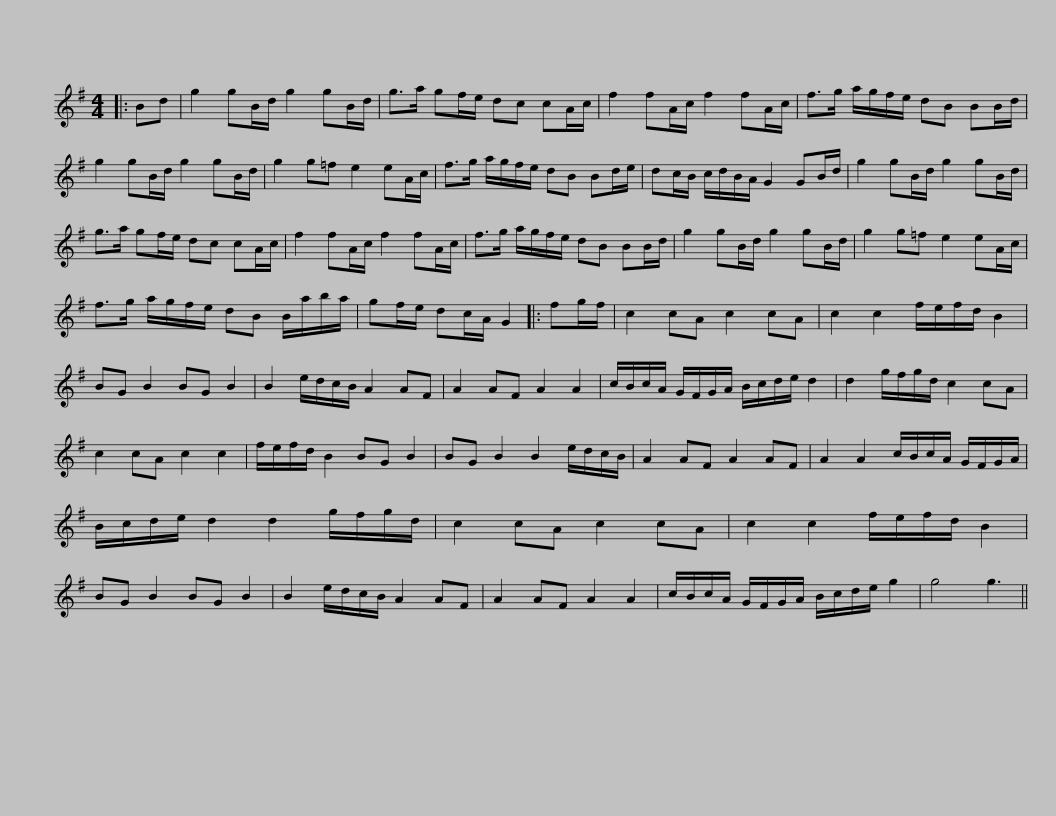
X:1
L:1/8
M:4/4
I:linebreak $
K:G
V:1 treble
V:1
|: Bd | g2 gB/d/ g2 gB/d/ | g>a gf/e/ dc cA/c/ | f2 fA/c/ f2 fA/c/ | f>g a/g/f/e/ dB BB/d/ |$ %5
 g2 gB/d/ g2 gB/d/ | g2 g=f e2 eA/c/ | f>g a/g/f/e/ dB Bd/e/ | dc/B/ c/d/B/A/ G2 GB/d/ | g2 gB/d/ g2 gB/d/ |$ %10
 g>a gf/e/ dc cA/c/ | f2 fA/c/ f2 fA/c/ | f>g a/g/f/e/ dB BB/d/ | g2 gB/d/ g2 gB/d/ | g2 g=f e2 eA/c/ |$ %15
 f>g a/g/f/e/ dB B/a/b/a/ | gf/e/ dc/A/ G2 |: fg/f/ | c2 cA c2 cA | c2 c2 f/e/f/d/ B2 | %20
 BG B2 BG B2 |$ B2 e/d/c/B/ A2 AF | A2 AF A2 A2 | c/B/c/A/ G/F/G/A/ B/c/d/e/ d2 | d2 g/f/g/d/ c2 cA | %25
 c2 cA c2 c2 | f/e/f/d/ B2 BG B2 |$ BG B2 B2 e/d/c/B/ | A2 AF A2 AF | A2 A2 c/B/c/A/ G/F/G/A/ | %30
 B/c/d/e/ d2 d2 g/f/g/d/ | c2 cA c2 cA | c2 c2 f/e/f/d/ B2 |$ BG B2 BG B2 | B2 e/d/c/B/ A2 AF | %35
 A2 AF A2 A2 | c/B/c/A/ G/F/G/A/ B/c/d/e/ g2 | g4 g3 || %38
